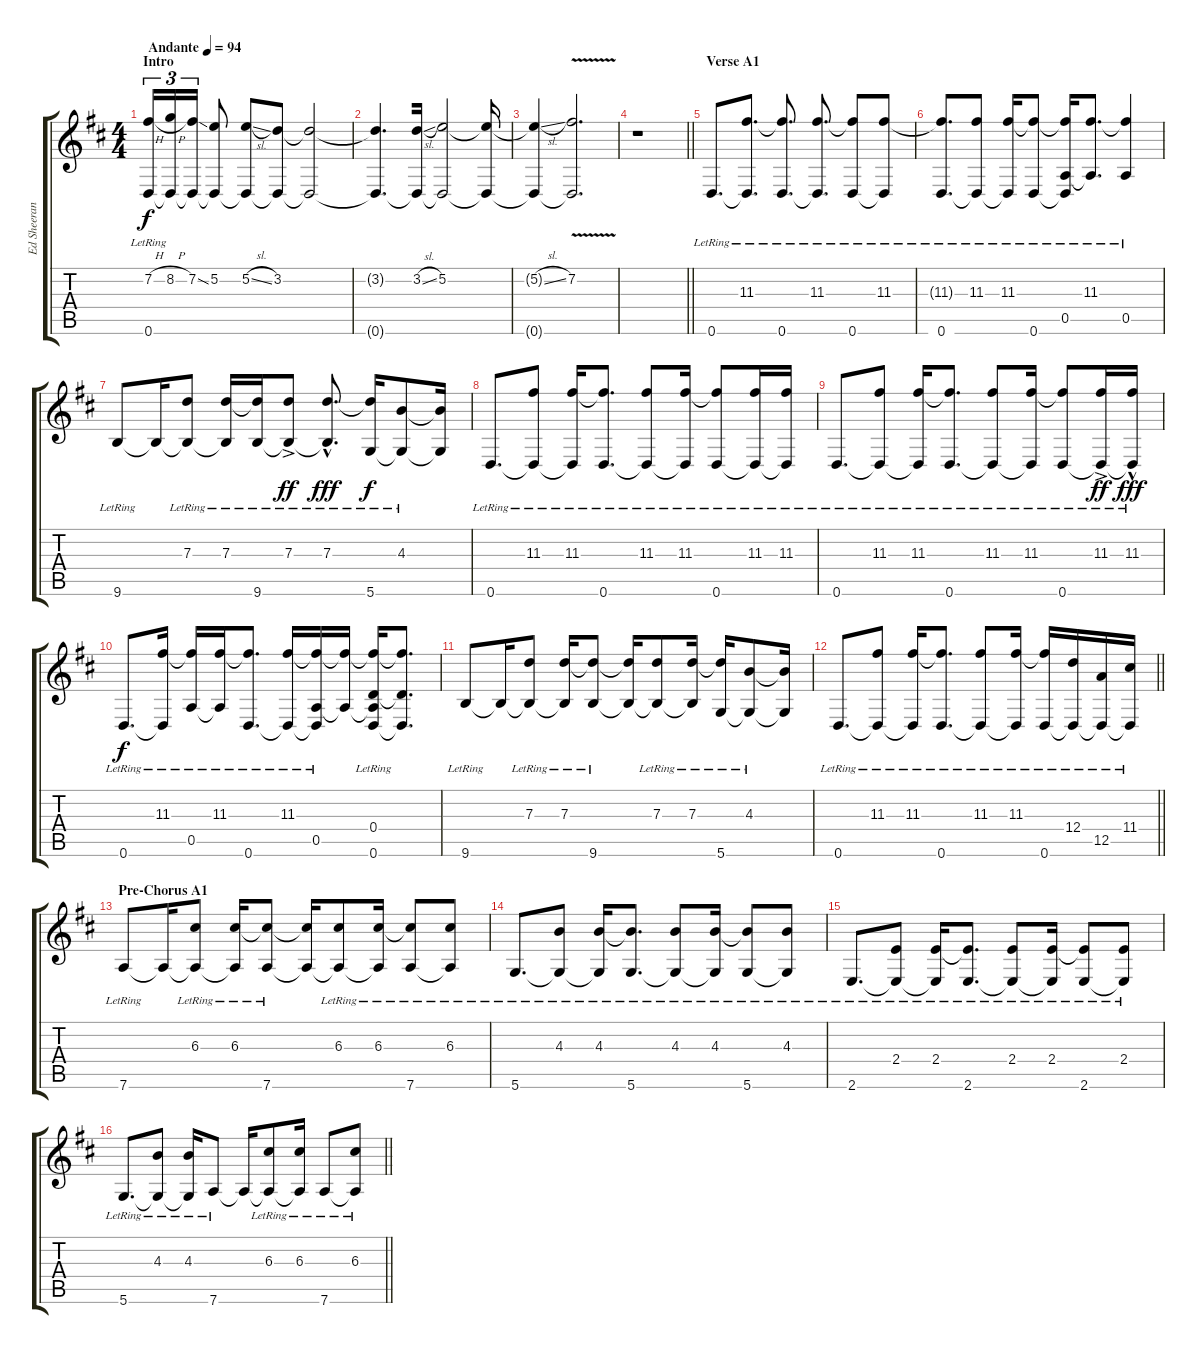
\track ("Ed Sheeran Acoustic Guitar" "Ed Sheeran") {instrument acousticguitarsteel}
\staff {score tabs}
\tuning (E4 B3 G3 D3 A2 D2) {hide}
\ts (4 4)
\section ("" "Intro")
\tempo (94 "Andante")
\clef g2
\ks d
(7.2{h} 0.6{lr}).16{tu (3 2) dy f instrument acousticguitarsteel} (8.2{h} 0.6{t}).16{tu (3 2)} (7.2{ss} 0.6{t}).16{tu (3 2)} (5.2 0.6{t}).8 (5.2{sl} 0.6{t}).8 (3.2 0.6{t}).8 (3.2{t} 0.6{t}).2 |
(3.2{t} 0.6{t}).4{d beam merge} (3.2{sl} 0.6{t}).16 (5.2 0.6{t}).2 (5.2{t} 0.6{t}).16 |
(5.2{sl t} 0.6{t}).4 (7.2{v} 0.6{t}).2{d} |
\barLineRight lightlight
r.1 |
\section ("" "Verse A1")
0.6{lr}.8{d} (11.3{lr} 0.6{t}).8{d} (11.3{t} 0.6{lr}).8{d} (11.3{lr} 0.6{t}).8{d} (11.3{t} 0.6{lr}).8 (11.3{lr} 0.6{t}).8 |
(11.3{t} 0.6{lr}).8{d} (11.3{lr} 0.6{t}).8 (11.3{lr} 0.6{t}).16 (11.3{t} 0.6{lr}).8 (11.3{t} 0.5{lr} 0.6{t}).16 (11.3{lr} 0.5{t}).8{d} (11.3{t} 0.5{lr}).4 |
9.6{lr}.8 9.6{t}.16 (7.3{lr} 9.6{t}).8 (7.3{lr} 9.6{t}).16 (7.3{t} 9.6{lr}).16 (7.3{ac lr} 9.6{t}).8{dy ff} (7.3{hac lr} 9.6{t}).8{d dy fff} (7.3{t} 5.6{lr}).16{dy f} (4.3{lr} 5.6{t}).8 (4.3{t} 5.6{t}).16 |
0.6{lr}.8{d} (11.3{lr} 0.6{t}).8 (11.3{lr} 0.6{t}).16{beam merge} (11.3{t} 0.6{lr}).8{d} (11.3{lr} 0.6{t}).8 (11.3{lr} 0.6{t}).16 (11.3{t} 0.6{lr}).8 (11.3{lr} 0.6{t}).16 (11.3{lr} 0.6{t}).16 |
0.6{lr}.8{d} (11.3{lr} 0.6{t}).8 (11.3{lr} 0.6{t}).16 (11.3{t} 0.6{lr}).8{d} (11.3{lr} 0.6{t}).8 (11.3{lr} 0.6{t}).16 (11.3{t} 0.6{lr}).8 (11.3{ac lr} 0.6{t}).16{dy ff} (11.3{hac lr} 0.6{t}).16{dy fff} |
0.6{lr}.8{d dy f} (11.3{lr} 0.6{t}).16 (11.3{t} 0.5{lr}).16 (11.3{lr} 0.5{t}).16 (11.3{t} 0.6{lr}).8{d} (11.3{lr} 0.6{t}).16 (11.3{t} 0.5{lr} 0.6{t}).16 (11.3{t} 0.5{t}).16 (11.3{t} 0.4{lr} 0.5{t} 0.6{lr}).16 (11.3{t} 0.4{t} 0.6{t}).8{d} |
9.6{lr}.8 9.6{t}.16 (7.3{lr} 9.6{t}).8 (7.3{lr} 9.6{t}).16 (7.3{t} 9.6{lr}).8 (7.3{t} 9.6{t}).16 (7.3{lr} 9.6{t}).8 (7.3{lr} 9.6{t}).16 (7.3{t} 5.6{lr}).16 (4.3{lr} 5.6{t}).8 (4.3{t} 5.6{t}).16 |
\barLineRight lightlight
0.6{lr}.8{d} (11.3{lr} 0.6{t}).8 (11.3{lr} 0.6{t}).16{beam merge} (11.3{t} 0.6{lr}).8{d} (11.3{lr} 0.6{t}).8 (11.3{lr} 0.6{t}).16 (11.3{t} 0.6{lr}).16 (12.4{lr} 0.6{t}).16 (12.5{lr} 0.6{t}).16 (11.4{lr} 0.6{t}).16 |
\section ("" "Pre-Chorus A1")
7.6{lr}.8 7.6{t}.16 (6.3{lr} 7.6{t}).8 (6.3{lr} 7.6{t}).16 (6.3{t} 7.6{lr}).8 (6.3{t} 7.6{t}).16 (6.3{lr} 7.6{t}).8 (6.3{lr} 7.6{t}).16 (6.3{t} 7.6{lr}).8 (6.3{lr} 7.6{t}).8 |
5.6{lr}.8{d} (4.3{lr} 5.6{t}).8 (4.3{lr} 5.6{t}).16 (4.3{t} 5.6{lr}).8{d} (4.3{lr} 5.6{t}).8 (4.3{lr} 5.6{t}).16 (4.3{t} 5.6{lr}).8 (4.3{lr} 5.6{t}).8 |
2.6{lr}.8{d} (2.4{lr} 2.6{t}).8 (2.4{lr} 2.6{t}).16 (2.4{t} 2.6{lr}).8{d} (2.4{lr} 2.6{t}).8 (2.4{lr} 2.6{t}).16 (2.4{t} 2.6{lr}).8 (2.4{lr} 2.6{t}).8 |
\barLineRight lightlight
5.6{lr}.8{d} (4.3{lr} 5.6{t}).8 (4.3{lr} 5.6{t}).16 7.6{lr}.8 7.6{t}.16 (6.3{lr} 7.6{t}).8 (6.3{lr} 7.6{t}).16 7.6{lr}.8 (6.3{lr} 7.6{t}).8
